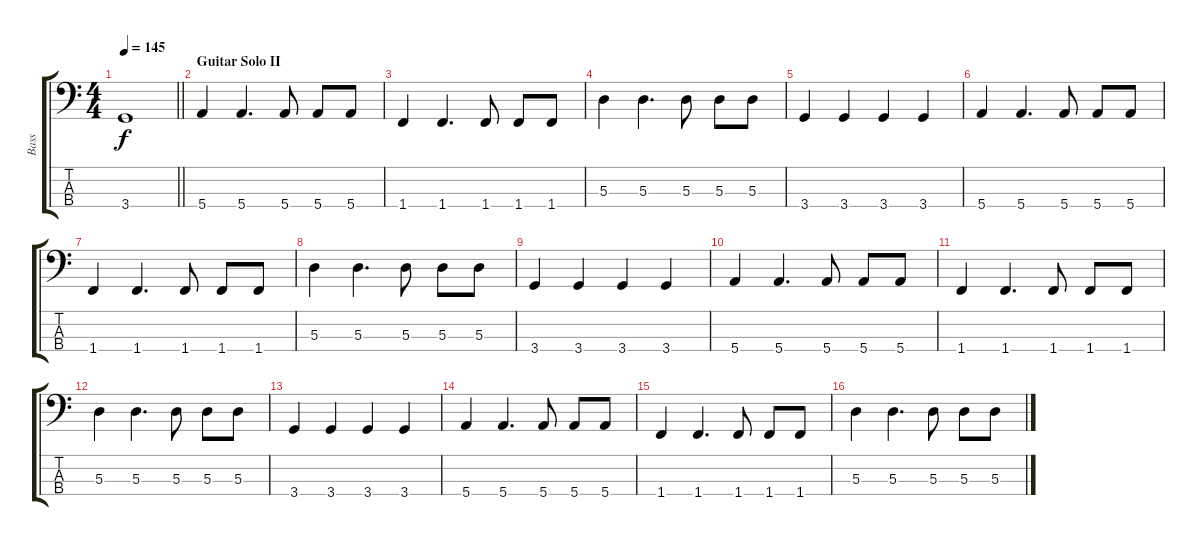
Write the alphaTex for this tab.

\track ("Bass" "Bass") {instrument electricbasspick}
\staff {score tabs}
\tuning (G2 D2 A1 E1) {hide}
\ts (4 4)
\tempo 145
\clef f4
\barLineRight lightlight
\ks c
3.4.1{dy f} |
\section ("" "Guitar Solo II")
5.4.4 5.4.4{d} 5.4.8 5.4.8 5.4.8 |
1.4.4 1.4.4{d} 1.4.8 1.4.8 1.4.8 |
5.3.4 5.3.4{d} 5.3.8 5.3.8 5.3.8 |
3.4.4 3.4.4 3.4.4 3.4.4 |
5.4.4 5.4.4{d} 5.4.8 5.4.8 5.4.8 |
1.4.4 1.4.4{d} 1.4.8 1.4.8 1.4.8 |
5.3.4 5.3.4{d} 5.3.8 5.3.8 5.3.8 |
3.4.4 3.4.4 3.4.4 3.4.4 |
5.4.4 5.4.4{d} 5.4.8 5.4.8 5.4.8 |
1.4.4 1.4.4{d} 1.4.8 1.4.8 1.4.8 |
5.3.4 5.3.4{d} 5.3.8 5.3.8 5.3.8 |
3.4.4 3.4.4 3.4.4 3.4.4 |
5.4.4 5.4.4{d} 5.4.8 5.4.8 5.4.8 |
1.4.4 1.4.4{d} 1.4.8 1.4.8 1.4.8 |
5.3.4 5.3.4{d} 5.3.8 5.3.8 5.3.8
